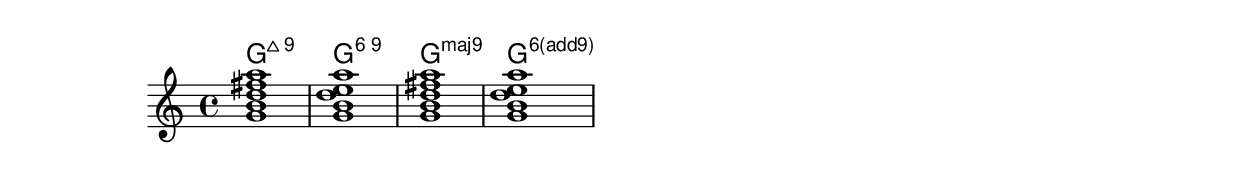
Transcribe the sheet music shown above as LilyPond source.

%% Do not edit this file; it is auto-generated from LSR http://lsr.dsi.unimi.it
%% This file is in the public domain.
\version "2.13.1"

\header {
  lsrtags = "chords"

%% Translation of GIT committish: 7e2910d2bc6167b10cfe328eb17a5f710f2a515a
  texidoces = "
Se puede usar la propiedad @code{chordNameExceptions} para
almacenar una lista de notaciones espaciales para acordes
específicos.

"
  doctitlees = "Excepciones para los nombres de acorde"

%% Translation of GIT committish: 33f623301a41fcc53efadf96bca1c72834763415
  texidocde = "
Die Eigenschaft @code{chordNameExceptions} kann benutzt werden, um eine
Liste an besonderen Notationen für bestimmte Akkorde zu speichern.

"
  doctitlede = "Akkordsymbolausnahmen"

  texidoc = "
The property @code{chordNameExceptions} can be used to store a list of
special notations for specific chords. 

"
  doctitle = "Chord name exceptions"
} % begin verbatim

% modify maj9 and 6(add9)
% Exception music is chords with markups
chExceptionMusic = {
  <c e g b d'>1-\markup { \super "maj9" }
  <c e g a d'>1-\markup { \super "6(add9)" }
}

% Convert music to list and prepend to existing exceptions.
chExceptions = #( append
  ( sequential-music-to-chord-exceptions chExceptionMusic #t)
  ignatzekExceptions)

theMusic = \chordmode {
  g1:maj9 g1:6.9
  \set chordNameExceptions = #chExceptions
  g1:maj9 g1:6.9
}

\layout {
  ragged-right = ##t 
}

<< \context ChordNames \theMusic
   \context Voice \theMusic
>>  
